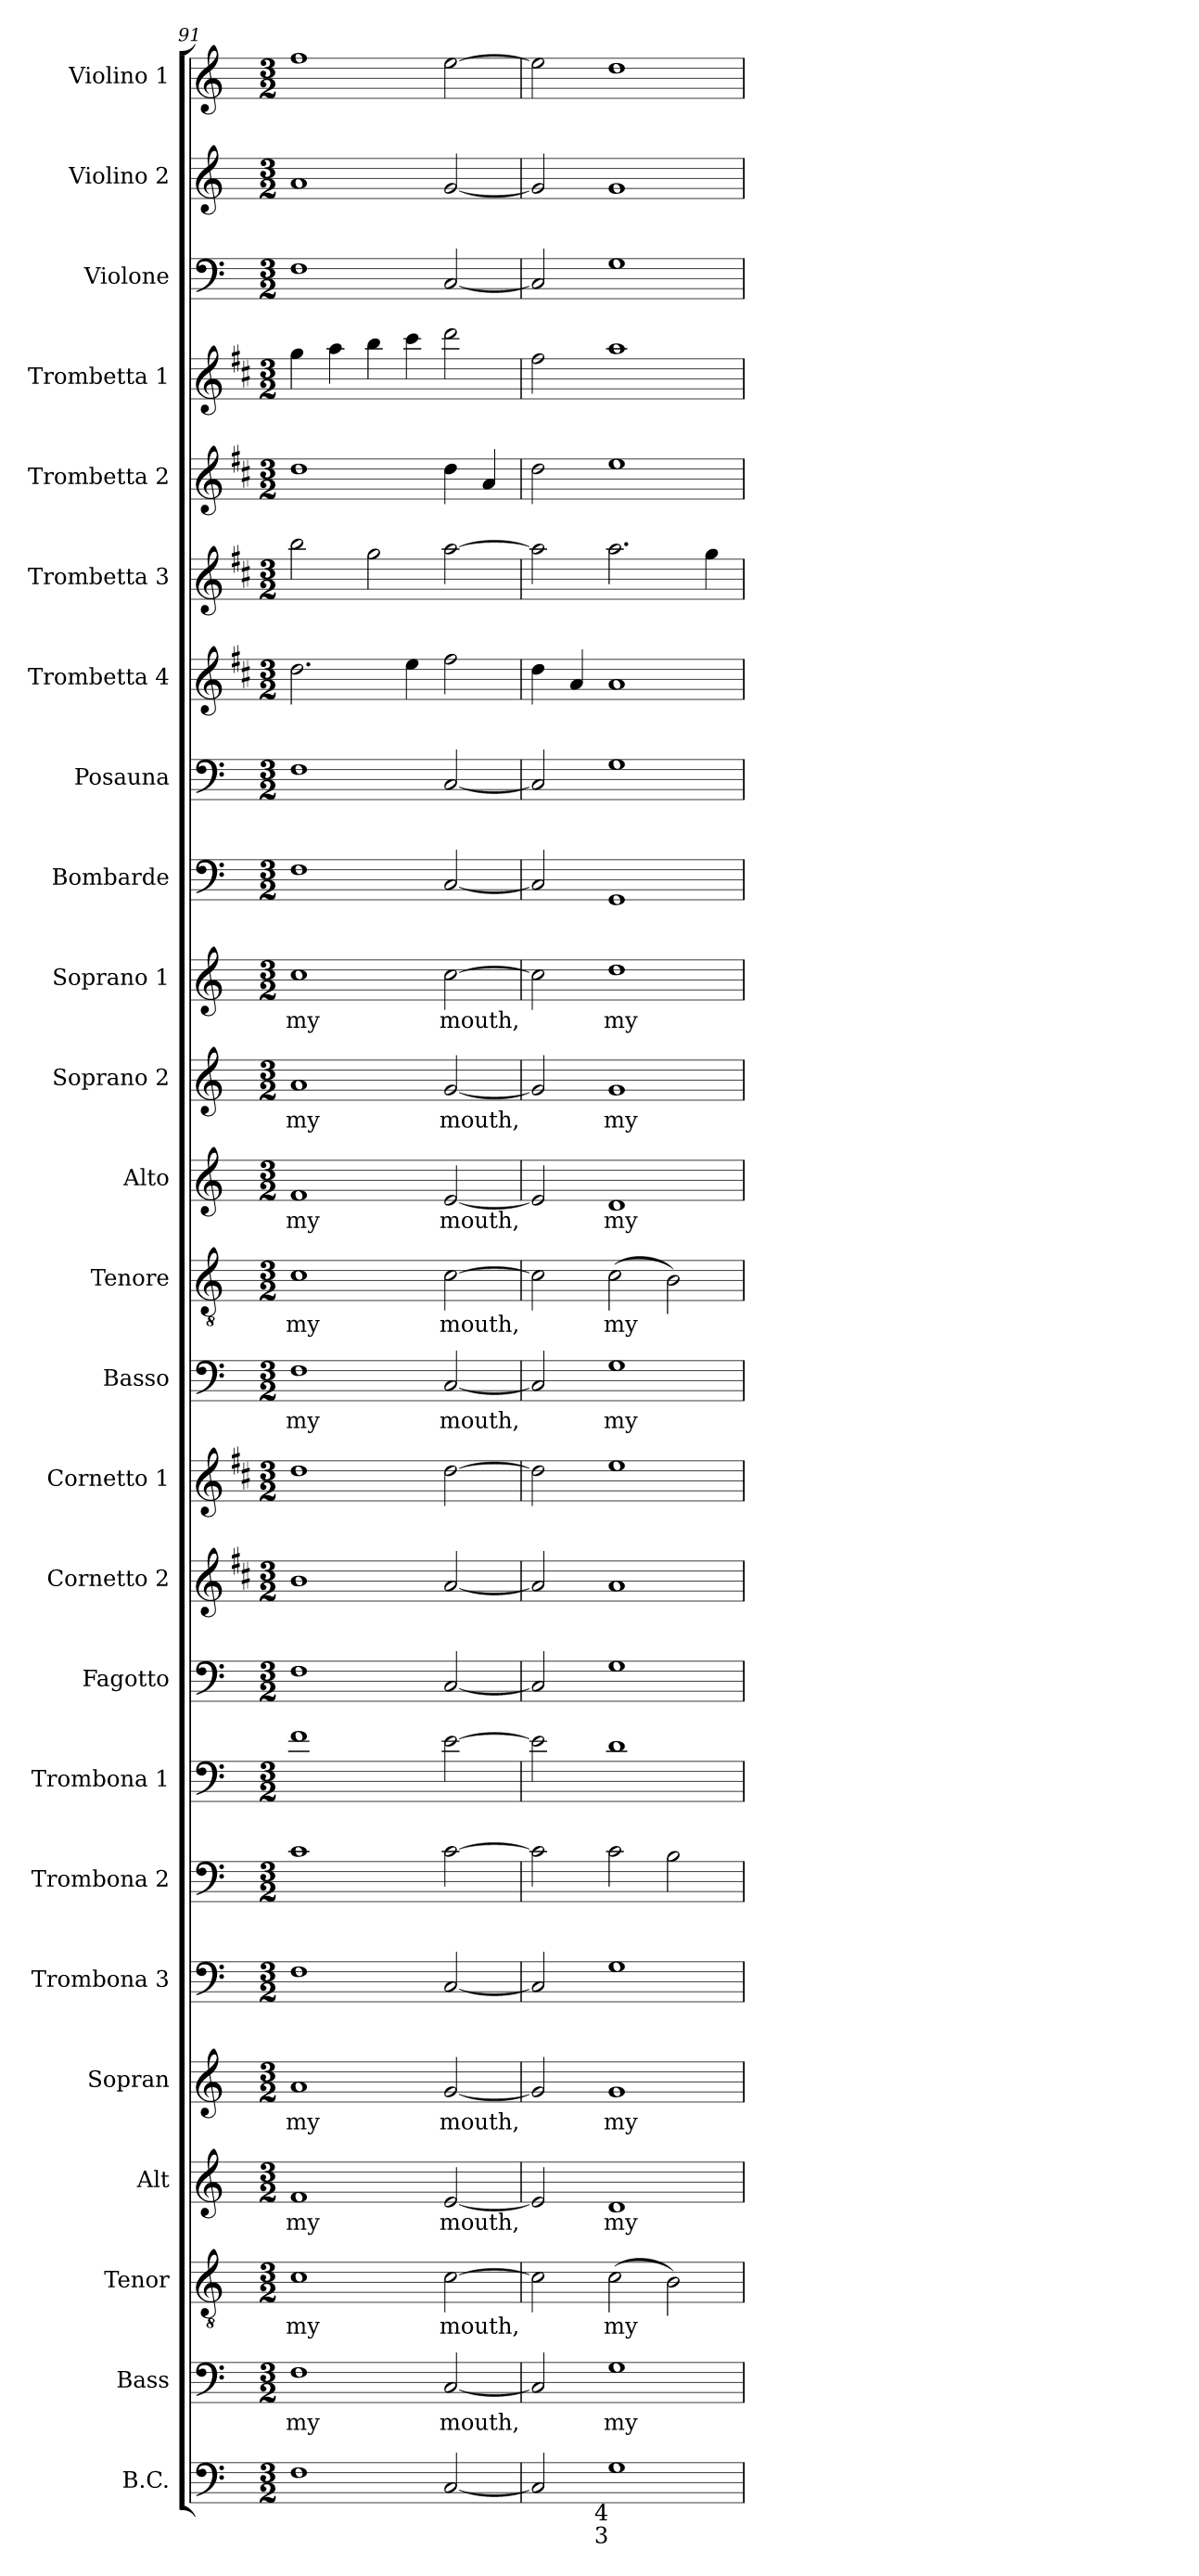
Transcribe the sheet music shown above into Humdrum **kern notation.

**kern	**kern	**text	**kern	**text	**kern	**text	**kern	**text	**kern	**kern	**kern	**kern	**kern	**kern	**kern	**text	**kern	**text	**kern	**text	**kern	**text	**kern	**text	**kern	**kern	**kern	**kern	**kern	**kern	**kern	**kern	**kern
*part25	*part24	*part24	*part23	*part23	*part22	*part22	*part21	*part21	*part20	*part19	*part18	*part17	*part16	*part15	*part14	*part14	*part13	*part13	*part12	*part12	*part11	*part11	*part10	*part10	*part9	*part8	*part7	*part6	*part5	*part4	*part3	*part2	*part1
*staff25	*staff24	*staff24	*staff23	*staff23	*staff22	*staff22	*staff21	*staff21	*staff20	*staff19	*staff18	*staff17	*staff16	*staff15	*staff14	*staff14	*staff13	*staff13	*staff12	*staff12	*staff11	*staff11	*staff10	*staff10	*staff9	*staff8	*staff7	*staff6	*staff5	*staff4	*staff3	*staff2	*staff1
*I"B.C.	*I"Bass	*	*I"Tenor	*	*I"Alt	*	*I"Sopran	*	*I"Trombona 3	*I"Trombona 2	*I"Trombona 1	*I"Fagotto	*I"Cornetto 2	*I"Cornetto 1	*I"Basso	*	*I"Tenore	*	*I"Alto	*	*I"Soprano 2	*	*I"Soprano 1	*	*I"Bombarde	*I"Posauna	*I"Trombetta 4	*I"Trombetta 3	*I"Trombetta 2	*I"Trombetta 1	*I"Violone	*I"Violino 2	*I"Violino 1
*I'B.C.	*I'B.	*	*I'T.	*	*I'A.	*	*I'S.	*	*I'Tbn. 2	*I'Tbn. 2	*I'Tbn. 1	*I'Fag.	*I'Cor. 2	*I'Cor. 1	*I'B.	*	*I'T.	*	*I'A.	*	*I'S.	*	*I'S.	*	*	*	*	*	*	*	*	*I'Vl. 2	*I'Vl. 1
*clefF4	*clefF4	*	*clefGv2	*	*clefG2	*	*clefG2	*	*clefF4	*clefF4	*clefF4	*clefF4	*clefG2	*clefG2	*clefF4	*	*clefGv2	*	*clefG2	*	*clefG2	*	*clefG2	*	*clefF4	*clefF4	*clefG2	*clefG2	*clefG2	*clefG2	*clefF4	*clefG2	*clefG2
*	*	*	*ITrd7c12	*	*	*	*	*	*	*	*	*	*ITrd1c2	*ITrd1c2	*	*	*ITrd7c12	*	*	*	*	*	*	*	*	*	*ITrd1c2	*ITrd1c2	*ITrd1c2	*ITrd1c2	*	*	*
*k[]	*k[]	*	*k[]	*	*k[]	*	*k[]	*	*k[]	*k[]	*k[]	*k[]	*k[]	*k[]	*k[]	*	*k[]	*	*k[]	*	*k[]	*	*k[]	*	*k[]	*k[]	*k[]	*k[]	*k[]	*k[]	*k[]	*k[]	*k[]
*C:	*C:	*	*C:	*	*C:	*	*C:	*	*C:	*C:	*C:	*C:	*C:	*C:	*C:	*	*C:	*	*C:	*	*C:	*	*C:	*	*C:	*C:	*C:	*C:	*C:	*C:	*C:	*C:	*C:
*M3/2	*M3/2	*	*M3/2	*	*M3/2	*	*M3/2	*	*M3/2	*M3/2	*M3/2	*M3/2	*M3/2	*M3/2	*M3/2	*	*M3/2	*	*M3/2	*	*M3/2	*	*M3/2	*	*M3/2	*M3/2	*M3/2	*M3/2	*M3/2	*M3/2	*M3/2	*M3/2	*M3/2
=91	=91	=91	=91	=91	=91	=91	=91	=91	=91	=91	=91	=91	=91	=91	=91	=91	=91	=91	=91	=91	=91	=91	=91	=91	=91	=91	=91	=91	=91	=91	=91	=91	=91
!	!	!LO:LY:b:color=#000000	!	!	!	!	!	!	!	!	!	!	!	!	!	!	!	!	!	!	!	!	!	!	!	!	!	!	!	!	!	!	!
!	!	!	!	!LO:LY:b:color=#000000	!	!	!	!	!	!	!	!	!	!	!	!	!	!	!	!	!	!	!	!	!	!	!	!	!	!	!	!	!
!	!	!	!	!	!	!LO:LY:b:color=#000000	!	!	!	!	!	!	!	!	!	!	!	!	!	!	!	!	!	!	!	!	!	!	!	!	!	!	!
!	!	!	!	!	!	!	!	!LO:LY:b:color=#000000	!	!	!	!	!	!	!	!	!	!	!	!	!	!	!	!	!	!	!	!	!	!	!	!	!
!	!	!	!	!	!	!	!	!	!	!	!	!	!	!	!	!LO:LY:b:color=#000000	!	!	!	!	!	!	!	!	!	!	!	!	!	!	!	!	!
!	!	!	!	!	!	!	!	!	!	!	!	!	!	!	!	!	!	!LO:LY:b:color=#000000	!	!	!	!	!	!	!	!	!	!	!	!	!	!	!
!	!	!	!	!	!	!	!	!	!	!	!	!	!	!	!	!	!	!	!	!LO:LY:b:color=#000000	!	!	!	!	!	!	!	!	!	!	!	!	!
!	!	!	!	!	!	!	!	!	!	!	!	!	!	!	!	!	!	!	!	!	!	!LO:LY:b:color=#000000	!	!	!	!	!	!	!	!	!	!	!
!	!	!	!	!	!	!	!	!	!	!	!	!	!	!	!	!	!	!	!	!	!	!	!	!LO:LY:b:color=#000000	!	!	!	!	!	!	!	!	!
1Fi	1Fi	my	1Ci	my	1fi	my	1ai	my	1Fi	1ci	1fi	1Fi	1ai	1cci	1Fi	my	1Ci	my	1fi	my	1ai	my	1cci	my	1Fi	1Fi	2.cci\	2aai\	1cci	4ffi\	1Fi	1ai	1ffi
.	.	.	.	.	.	.	.	.	.	.	.	.	.	.	.	.	.	.	.	.	.	.	.	.	.	.	.	.	.	4ggi\	.	.	.
.	.	.	.	.	.	.	.	.	.	.	.	.	.	.	.	.	.	.	.	.	.	.	.	.	.	.	.	2ffi\	.	4aai\	.	.	.
.	.	.	.	.	.	.	.	.	.	.	.	.	.	.	.	.	.	.	.	.	.	.	.	.	.	.	4ddi\	.	.	4bbi\	.	.	.
!	!	!LO:LY:b:color=#000000	!	!	!	!	!	!	!	!	!	!	!	!	!	!	!	!	!	!	!	!	!	!	!	!	!	!	!	!	!	!	!
!	!	!	!	!LO:LY:b:color=#000000	!	!	!	!	!	!	!	!	!	!	!	!	!	!	!	!	!	!	!	!	!	!	!	!	!	!	!	!	!
!	!	!	!	!	!	!LO:LY:b:color=#000000	!	!	!	!	!	!	!	!	!	!	!	!	!	!	!	!	!	!	!	!	!	!	!	!	!	!	!
!	!	!	!	!	!	!	!	!LO:LY:b:color=#000000	!	!	!	!	!	!	!	!	!	!	!	!	!	!	!	!	!	!	!	!	!	!	!	!	!
!	!	!	!	!	!	!	!	!	!	!	!	!	!	!	!	!LO:LY:b:color=#000000	!	!	!	!	!	!	!	!	!	!	!	!	!	!	!	!	!
!	!	!	!	!	!	!	!	!	!	!	!	!	!	!	!	!	!	!LO:LY:b:color=#000000	!	!	!	!	!	!	!	!	!	!	!	!	!	!	!
!	!	!	!	!	!	!	!	!	!	!	!	!	!	!	!	!	!	!	!	!LO:LY:b:color=#000000	!	!	!	!	!	!	!	!	!	!	!	!	!
!	!	!	!	!	!	!	!	!	!	!	!	!	!	!	!	!	!	!	!	!	!	!LO:LY:b:color=#000000	!	!	!	!	!	!	!	!	!	!	!
!	!	!	!	!	!	!	!	!	!	!	!	!	!	!	!	!	!	!	!	!	!	!	!	!LO:LY:b:color=#000000	!	!	!	!	!	!	!	!	!
[2Ci/	[2Ci/	mouth,	[2Ci\	mouth,	[2ei/	mouth,	[2gi/	mouth,	[2Ci/	[2ci\	[2ei\	[2Ci/	[2gi/	[2cci\	[2Ci/	mouth,	[2Ci\	mouth,	[2ei/	mouth,	[2gi/	mouth,	[2cci\	mouth,	[2Ci/	[2Ci/	2eei\	[2ggi\	4cci\	2ccci\	[2Ci/	[2gi/	[2eei\
.	.	.	.	.	.	.	.	.	.	.	.	.	.	.	.	.	.	.	.	.	.	.	.	.	.	.	.	.	4gi/	.	.	.	.
!!LO:PB:g=z
=92	=92	=92	=92	=92	=92	=92	=92	=92	=92	=92	=92	=92	=92	=92	=92	=92	=92	=92	=92	=92	=92	=92	=92	=92	=92	=92	=92	=92	=92	=92	=92	=92	=92
2Ci/]	2Ci/]	.	2Ci\]	.	2ei/]	.	2gi/]	.	2Ci/]	2ci\]	2ei\]	2Ci/]	2gi/]	2cci\]	2Ci/]	.	2Ci\]	.	2ei/]	.	2gi/]	.	2cci\]	.	2Ci/]	2Ci/]	4cci\	2ggi\]	2cci\	2eei\	2Ci/]	2gi/]	2eei\]
.	.	.	.	.	.	.	.	.	.	.	.	.	.	.	.	.	.	.	.	.	.	.	.	.	.	.	4gi/	.	.	.	.	.	.
!	!	!LO:LY:b:color=#000000	!	!	!	!	!	!	!	!	!	!	!	!	!	!	!	!	!	!	!	!	!	!	!	!	!	!	!	!	!	!	!
!	!	!	!	!LO:LY:b:color=#000000	!	!	!	!	!	!	!	!	!	!	!	!	!	!	!	!	!	!	!	!	!	!	!	!	!	!	!	!	!
!	!	!	!	!	!	!LO:LY:b:color=#000000	!	!	!	!	!	!	!	!	!	!	!	!	!	!	!	!	!	!	!	!	!	!	!	!	!	!	!
!	!	!	!	!	!	!	!	!LO:LY:b:color=#000000	!	!	!	!	!	!	!	!	!	!	!	!	!	!	!	!	!	!	!	!	!	!	!	!	!
!	!	!	!	!	!	!	!	!	!	!	!	!	!	!	!	!LO:LY:b:color=#000000	!	!	!	!	!	!	!	!	!	!	!	!	!	!	!	!	!
!	!	!	!	!	!	!	!	!	!	!	!	!	!	!	!	!	!	!LO:LY:b:color=#000000	!	!	!	!	!	!	!	!	!	!	!	!	!	!	!
!	!	!	!	!	!	!	!	!	!	!	!	!	!	!	!	!	!	!	!	!LO:LY:b:color=#000000	!	!	!	!	!	!	!	!	!	!	!	!	!
!	!	!	!	!	!	!	!	!	!	!	!	!	!	!	!	!	!	!	!	!	!	!LO:LY:b:color=#000000	!	!	!	!	!	!	!	!	!	!	!
!LO:TX:b:rj:t=4	!	!	!	!	!	!	!	!	!	!	!	!	!	!	!	!	!	!	!	!	!	!	!	!	!	!	!	!	!	!	!	!	!
!LO:TX:b:rj:t=3	!	!	!	!	!	!	!	!	!	!	!	!	!	!	!	!	!	!	!	!	!	!	!	!	!	!	!	!	!	!	!	!	!
!	!	!	!	!	!	!	!	!	!	!	!	!	!	!	!	!	!	!	!	!	!	!	!	!LO:LY:b:color=#000000	!	!	!	!	!	!	!	!	!
1Gi	1Gi	my	(2Ci\	my	1di	my	1gi	my	1Gi	2ci\	1di	1Gi	1gi	1ddi	1Gi	my	(2Ci\	my	1di	my	1gi	my	1ddi	my	1GGi	1Gi	1gi	2.ggi\	1ddi	1ggi	1Gi	1gi	1ddi
.	.	.	2BBi\)	.	.	.	.	.	.	2Bi\	.	.	.	.	.	.	2BBi\)	.	.	.	.	.	.	.	.	.	.	.	.	.	.	.	.
.	.	.	.	.	.	.	.	.	.	.	.	.	.	.	.	.	.	.	.	.	.	.	.	.	.	.	.	4ffi\	.	.	.	.	.
=	=	=	=	=	=	=	=	=	=	=	=	=	=	=	=	=	=	=	=	=	=	=	=	=	=	=	=	=	=	=	=	=	=
*-	*-	*-	*-	*-	*-	*-	*-	*-	*-	*-	*-	*-	*-	*-	*-	*-	*-	*-	*-	*-	*-	*-	*-	*-	*-	*-	*-	*-	*-	*-	*-	*-	*-
